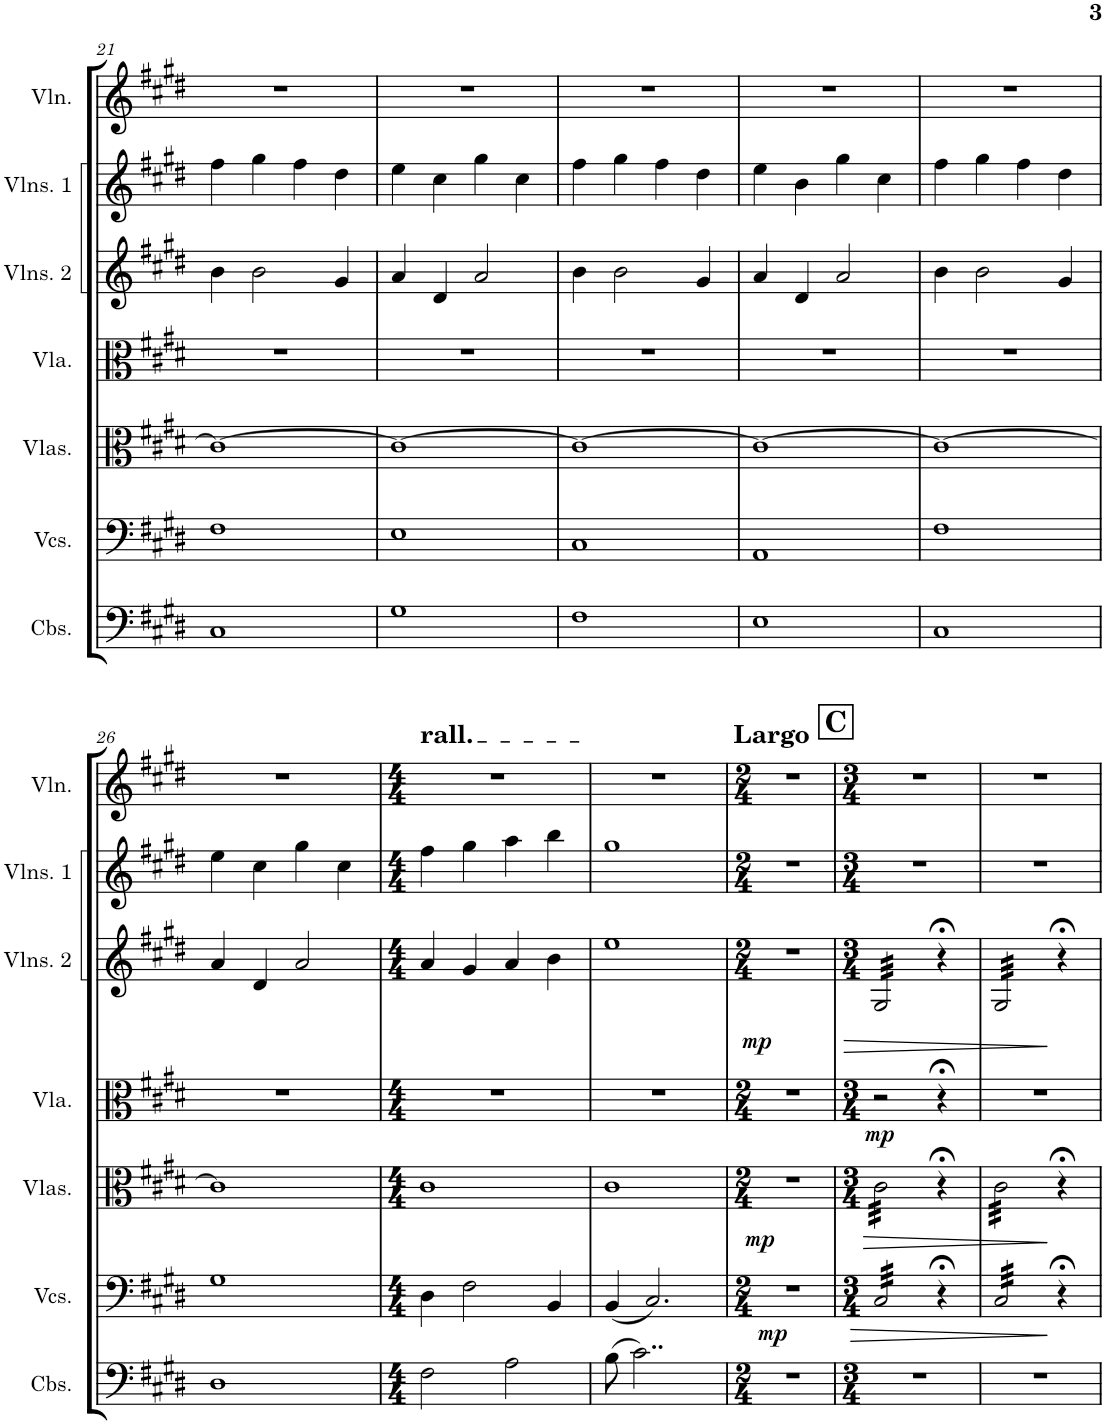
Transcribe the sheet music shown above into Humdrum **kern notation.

**kern	**kern	**dynam	**kern	**dynam	**kern	**dynam	**kern	**dynam	**kern	**kern
*part7	*part6	*part6	*part5	*part5	*part4	*part4	*part3	*part3	*part2	*part1
*staff7	*staff6	*staff6	*staff5	*staff5	*staff4	*staff4	*staff3	*staff3	*staff2	*staff1
*I"Contrabasses	*I"Violoncellos	*	*I"Violas	*	*I"Viola	*	*I"Violins 2	*	*I"Violins 1	*I"Violin
*I'Cbs.	*I'Vcs.	*	*I'Vlas.	*	*I'Vla.	*	*I'Vlns. 2	*	*I'Vlns. 1	*I'Vln.
!!LO:PB:g=z
*clefF4	*clefF4	*	*clefC3	*	*clefC3	*	*clefG2	*	*clefG2	*clefG2
*Trd7c12	*	*	*	*	*	*	*	*	*	*
*k[f#c#g#d#]	*k[f#c#g#d#]	*	*k[f#c#g#d#]	*	*k[f#c#g#d#]	*	*k[f#c#g#d#]	*	*k[f#c#g#d#]	*k[f#c#g#d#]
*M4/4	*M4/4	*	*M4/4	*	*M4/4	*	*M4/4	*	*M4/4	*M4/4
=21	=21	=21	=21	=21	=21	=21	=21	=21	=21	=21
1C#	1F#	.	1c#_	.	1r	.	4b\	.	4ff#\	1r
.	.	.	.	.	.	.	2b\	.	4gg#\	.
.	.	.	.	.	.	.	.	.	4ff#\	.
.	.	.	.	.	.	.	4g#/	.	4dd#\	.
=22	=22	=22	=22	=22	=22	=22	=22	=22	=22	=22
1G#	1E	.	1c#_	.	1r	.	4a/	.	4ee\	1r
.	.	.	.	.	.	.	4d#/	.	4cc#\	.
.	.	.	.	.	.	.	2a/	.	4gg#\	.
.	.	.	.	.	.	.	.	.	4cc#\	.
=23	=23	=23	=23	=23	=23	=23	=23	=23	=23	=23
1F#	1C#	.	1c#_	.	1r	.	4b\	.	4ff#\	1r
.	.	.	.	.	.	.	2b\	.	4gg#\	.
.	.	.	.	.	.	.	.	.	4ff#\	.
.	.	.	.	.	.	.	4g#/	.	4dd#\	.
=24	=24	=24	=24	=24	=24	=24	=24	=24	=24	=24
1E	1AA	.	1c#_	.	1r	.	4a/	.	4ee\	1r
.	.	.	.	.	.	.	4d#/	.	4b\	.
.	.	.	.	.	.	.	2a/	.	4gg#\	.
.	.	.	.	.	.	.	.	.	4cc#\	.
=25	=25	=25	=25	=25	=25	=25	=25	=25	=25	=25
1C#	1F#	.	1c#_	.	1r	.	4b\	.	4ff#\	1r
.	.	.	.	.	.	.	2b\	.	4gg#\	.
.	.	.	.	.	.	.	.	.	4ff#\	.
.	.	.	.	.	.	.	4g#/	.	4dd#\	.
!!LO:LB:g=z
=26	=26	=26	=26	=26	=26	=26	=26	=26	=26	=26
1D#	1G#	.	1c#]	.	1r	.	4a/	.	4ee\	1r
.	.	.	.	.	.	.	4d#/	.	4cc#\	.
.	.	.	.	.	.	.	2a/	.	4gg#\	.
.	.	.	.	.	.	.	.	.	4cc#\	.
=27	=27	=27	=27	=27	=27	=27	=27	=27	=27	=27
*M4/4	*M4/4	*	*M4/4	*	*M4/4	*	*M4/4	*	*M4/4	*M4/4
!	!	!	!	!	!	!	!	!	!	!LO:TX:a:t=rall.
2F#\	4D#\	.	1c#	.	1r	.	4a/	.	4ff#\	1r
.	2F#\	.	.	.	.	.	4g#/	.	4gg#\	.
2A\	.	.	.	.	.	.	4a/	.	4aa\	.
.	4BB/	.	.	.	.	.	4b\	.	4bb\	.
=28	=28	=28	=28	=28	=28	=28	=28	=28	=28	=28
(8B\	(4BB/	.	1c#	.	1r	.	1ee	.	1gg#	1r
2..c#\)	.	.	.	.	.	.	.	.	.	.
.	2.C#/)	.	.	.	.	.	.	.	.	.
=29	=29	=29	=29	=29	=29	=29	=29	=29	=29	=29
*M2/4	*M2/4	*	*M2/4	*	*M2/4	*	*M2/4	*	*M2/4	*M2/4
!	!	!	!	!	!	!	!	!	!	!LO:TX:a:B:t=Largo
!	!	!LO:DY:b	!	!LO:DY:b	!	!	!	!LO:DY:b	!	!
2r	2r	mp	2r	mp	2r	.	2r	mp	2r	2r
!!LO:REH:place=s1:a:B:cj:fs=14:t=C
=30	=30	=30	=30	=30	=30	=30	=30	=30	=30	=30
*M3/4	*M3/4	*	*M3/4	*	*M3/4	*	*M3/4	*	*M3/4	*M3/4
!	!	!LO:HP:b	!	!LO:HP:b	!	!LO:DY:b	!	!LO:HP:b	!	!
*	*tremolo	*	*	*	*	*	*	*	*	*
*	*	*	*tremolo	*	*	*	*	*	*	*
*	*	*	*	*	*	*	*tremolo	*	*	*
2.r	32C#/LLL	>	32c#\LLL	>	2r	mp	32G#/LLL	>	2.r	2.r
.	32C#/	.	32c#\	.	.	.	32G#/	.	.	.
.	32C#/	.	32c#\	.	.	.	32G#/	.	.	.
.	32C#/	.	32c#\	.	.	.	32G#/	.	.	.
.	32C#/	.	32c#\	.	.	.	32G#/	.	.	.
.	32C#/	.	32c#\	.	.	.	32G#/	.	.	.
.	32C#/	.	32c#\	.	.	.	32G#/	.	.	.
.	32C#/	.	32c#\	.	.	.	32G#/	.	.	.
.	32C#/	.	32c#\	.	.	.	32G#/	.	.	.
.	32C#/	.	32c#\	.	.	.	32G#/	.	.	.
.	32C#/	.	32c#\	.	.	.	32G#/	.	.	.
.	32C#/	.	32c#\	.	.	.	32G#/	.	.	.
.	32C#/	.	32c#\	.	.	.	32G#/	.	.	.
.	32C#/	.	32c#\	.	.	.	32G#/	.	.	.
.	32C#/	.	32c#\	.	.	.	32G#/	.	.	.
.	32C#/JJJ	.	32c#\JJJ	.	.	.	32G#/JJJ	.	.	.
.	4r;<	.	4r;<	.	4r;<	.	4r;<	.	.	.
=31	=31	=31	=31	=31	=31	=31	=31	=31	=31	=31
2.r	32C#/LLL	.	32c#\LLL	.	2.r	.	32G#/LLL	.	2.r	2.r
.	32C#/	.	32c#\	.	.	.	32G#/	.	.	.
.	32C#/	.	32c#\	.	.	.	32G#/	.	.	.
.	32C#/	.	32c#\	.	.	.	32G#/	.	.	.
.	32C#/	.	32c#\	.	.	.	32G#/	.	.	.
.	32C#/	.	32c#\	.	.	.	32G#/	.	.	.
.	32C#/	.	32c#\	.	.	.	32G#/	.	.	.
.	32C#/	.	32c#\	.	.	.	32G#/	.	.	.
.	32C#/	.	32c#\	.	.	.	32G#/	.	.	.
.	32C#/	.	32c#\	.	.	.	32G#/	.	.	.
.	32C#/	.	32c#\	.	.	.	32G#/	.	.	.
.	32C#/	.	32c#\	.	.	.	32G#/	.	.	.
.	32C#/	.	32c#\	.	.	.	32G#/	.	.	.
.	32C#/	.	32c#\	.	.	.	32G#/	.	.	.
.	32C#/	.	32c#\	.	.	.	32G#/	.	.	.
.	32C#/JJJ	.	32c#\JJJ	.	.	.	32G#/JJJ	.	.	.
*	*	*	*	*	*	*	*Xtremolo	*	*	*
*	*	*	*Xtremolo	*	*	*	*	*	*	*
*	*Xtremolo	*	*	*	*	*	*	*	*	*
.	4r;<	]	4r;<	]	.	.	4r;<	]	.	.
=	=	=	=	=	=	=	=	=	=	=
*-	*-	*-	*-	*-	*-	*-	*-	*-	*-	*-
